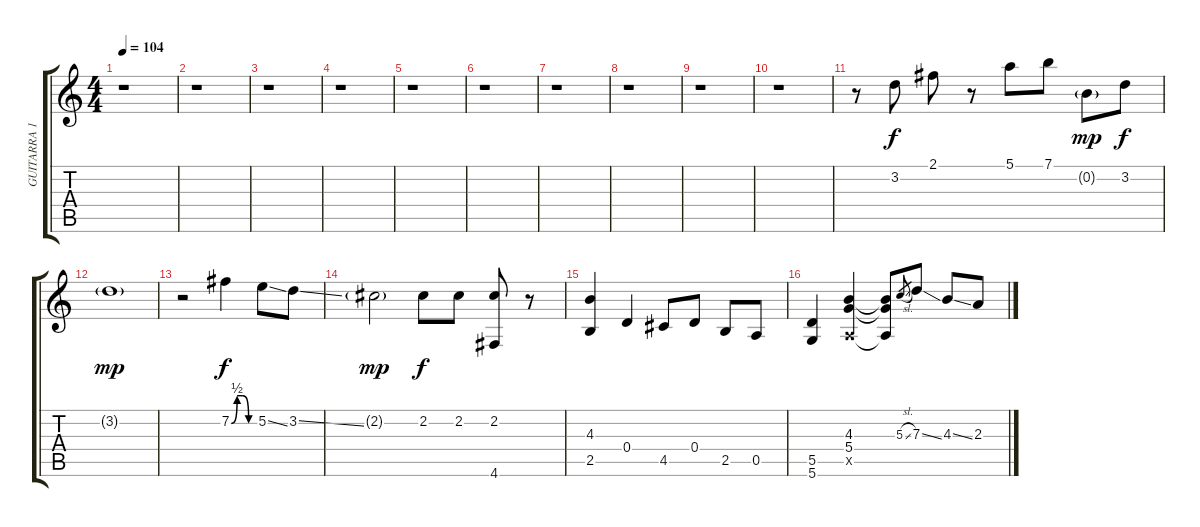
\track ("GUITARRA 1" "GUITARRA 1") {instrument overdrivenguitar}
\staff {score tabs}
\tuning (E4 B3 G3 D3 A2 D2) {hide}
\ts (4 4)
\tempo 104
\clef g2
\ks c
r.1{dy f} |
r.1 |
r.1 |
r.1 |
r.1 |
r.1 |
r.1 |
r.1 |
r.1 |
r.1 |
r.8 3.2.8 2.1.8 r.8 5.1.8 7.1.8 0.2{g}.8{dy mp} 3.2.8{dy f} |
3.2{g}.1{dy mp} |
r.2 7.2{be (custom 0 0 15 2 30 2 45 0 60 0)}.4{dy f} 5.2{ss}.8 3.2{ss}.8 |
2.2{g}.2{dy mp} 2.2.8{dy f} 2.2.8 (2.2 4.6).8 r.8 |
(4.3 2.5).4 0.4.4 4.5.8 0.4.8 2.5.8 0.5.8 |
(5.5 5.6).4 (4.3 5.4 0.5{x}).4 (4.3{t} 5.4{t} 0.5{t}).8 5.3{sl}.8{gr} 7.3{ss}.8 4.3{ss}.8 2.3.8
